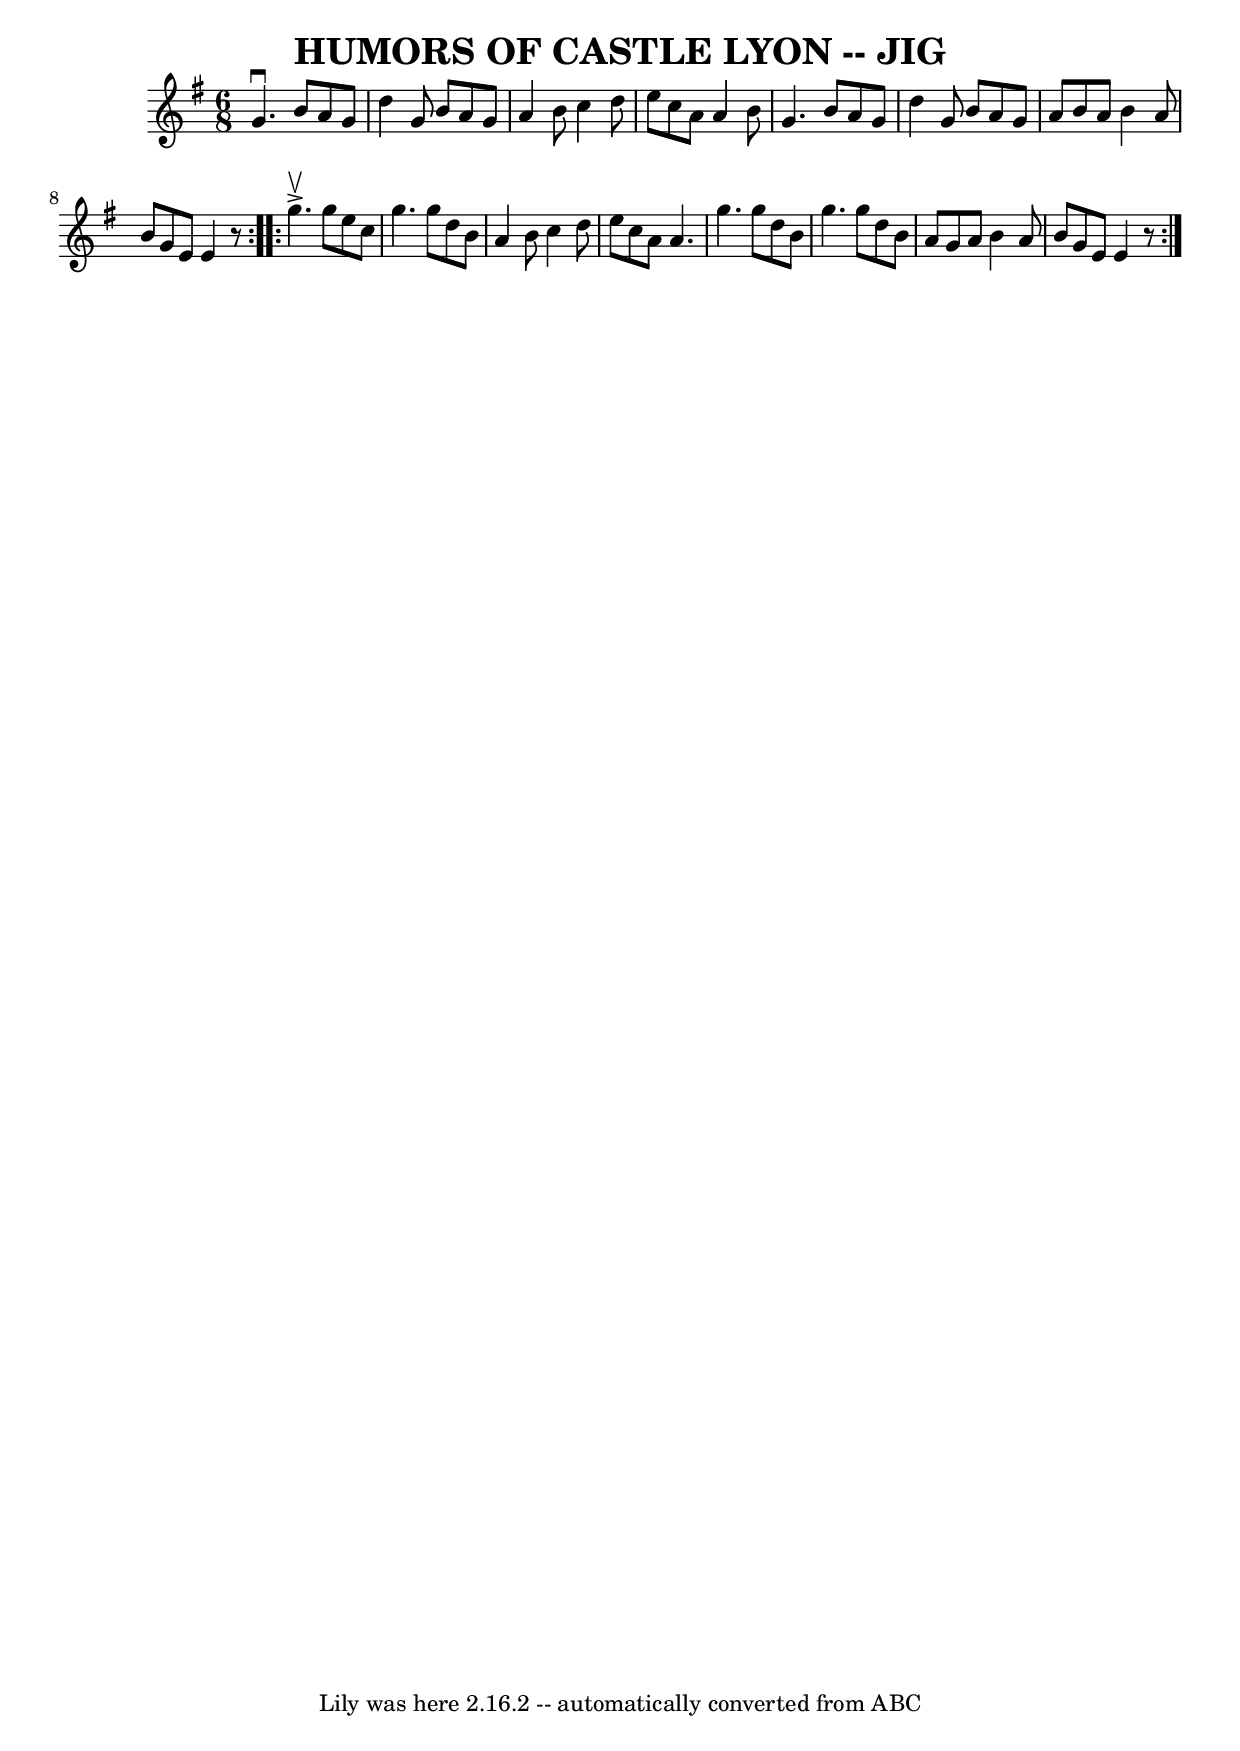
\version "2.16.2"
\include "Mammoth.ily"
\header {
  %% book = "Ryan's Mammoth Collection of Fiddle Tunes"
  crossRefNumber = "1"
  footnotes = ""
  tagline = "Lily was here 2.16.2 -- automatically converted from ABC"
  title = "HUMORS OF CASTLE LYON -- JIG"

}
voicedefault =  {



  \repeat volta 2 {

    \time 6/8 
    \key g \major
    g'4.^\downbow b'8 a'8 g'8    |
    d''4 
    g'8 b'8 a'8 g'8    |
    a'4 b'8 c''4 d''8     |
    e''8 c''8 a'8 a'4 b'8        |
    g'4. b'8    
    a'8 g'8    |
    d''4 g'8 b'8 a'8 g'8    |
    a'8    
    b'8 a'8 b'4 a'8    |
    b'8 g'8 e'8 e'4    r8   
  }     

  \repeat volta 2 {
    g''4.^\upbow^\accent g''8 e''8 c''8    |
    
    g''4. g''8 d''8 b'8    |
    a'4 b'8 c''4 d''8     |
    e''8 c''8 a'8 a'4.        |
    g''4. g''8 d''8  
    b'8    |
    g''4. g''8 d''8 b'8    |
    a'8 g'8    
    a'8 b'4 a'8    |
    b'8 g'8 e'8 e'4    r8   
  }   

}

\score{
  <<

    \context Staff="default"
    {
      \voicedefault 
      
    }

  >>
  \layout {
    
  }
  \midi {
  }

}
